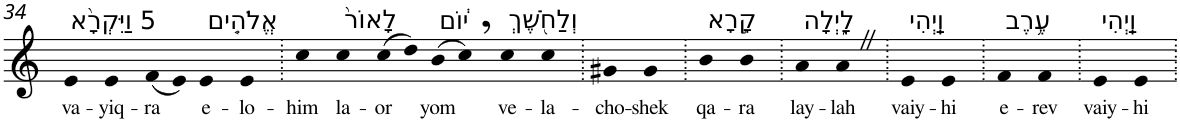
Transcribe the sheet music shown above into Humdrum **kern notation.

**kern	**text
*part1	*part1
*staff1	*staff1
*I"Piano	*
*I'Pno	*
!!LO:PB:g=z
*clefG2	*
*k[]	*
=34	=34
!LO:TX:a:t=5 וַיִּקְרָ֨א	!
!	!LO:LY:b
4e	va-
!	!LO:LY:b
4e	-yiq-
!	!LO:LY:b
(8f	-ra
8e)	.
!LO:TX:a:t=אֱלֹהִ֤ים	!
!	!LO:LY:b
4e	e-
!	!LO:LY:b
4e	-lo-
=35.	=35.
!	!LO:LY:b
4cc	-him
!LO:TX:a:t=לָאוֹר֙	!
!	!LO:LY:b
4cc	la-
!	!LO:LY:b
(8cc	-or
8dd)	.
!LO:TX:a:t=י֔וֹם	!
!	!LO:LY:b
(8b	yom
8cc,)	.
!LO:TX:a:t=וְלַחֹ֖שֶׁךְ	!
!	!LO:LY:b
4cc	ve-
!	!LO:LY:b
4cc	-la-
=36.	=36.
!	!LO:LY:b
4g#X	-cho-
!	!LO:LY:b
4g#	-shek
=37.	=37.
!LO:TX:a:t=קָ֣רָא	!
!	!LO:LY:b
4b	qa-
!	!LO:LY:b
4b	-ra
=38.	=38.
!LO:TX:a:t=לָ֑יְלָה	!
!	!LO:LY:b
4a	lay-
!	!LO:LY:b
4aZ	-lah
=39.	=39.
!LO:TX:a:t=וַֽיְהִי	!
!	!LO:LY:b
4e	vaiy-
!	!LO:LY:b
4e	-hi
=40.	=40.
!LO:TX:a:t=עֶ֥רֶב	!
!	!LO:LY:b
4f	e-
!	!LO:LY:b
4f	-rev
=41.	=41.
!LO:TX:a:t=וַֽיְהִי	!
!	!LO:LY:b
4e	vaiy-
!	!LO:LY:b
4e	-hi
=.	=.
*-	*-
